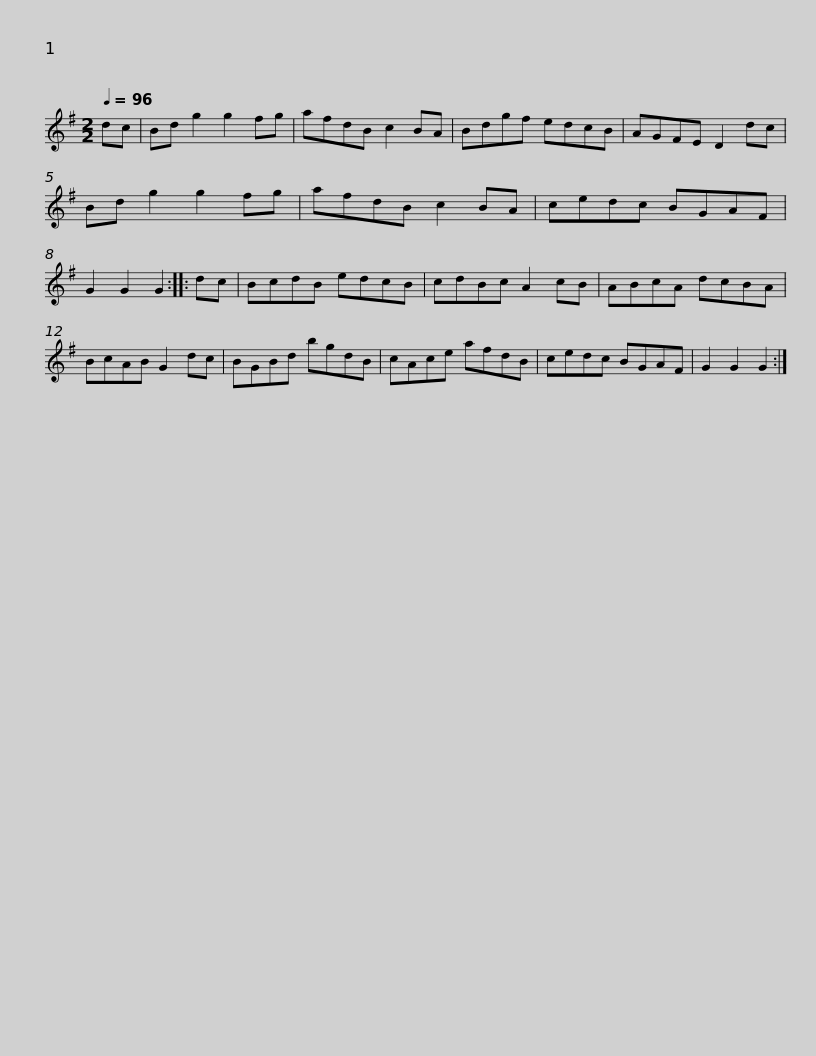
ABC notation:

X:1
L:1/8
Q:1/4=96
M:2/2
I:linebreak $
K:G
V:1 treble
V:1
 dc | Bd g2 g2 fg | afdB c2 BA | Bdgf edcB | AGFE D2 dc | %5
 Bd g2 g2 fg | afdB c2 BA |$ cedc BGAF | G2 G2 G2 :: dc | %10
 BcdB edcB | cdBc A2 cB | ABcA dcBA | BcAB G2 dc |$ BGBd bgdB | %15
 cAce afdB | cedc BGAF | G2 G2 G2 :| %18
